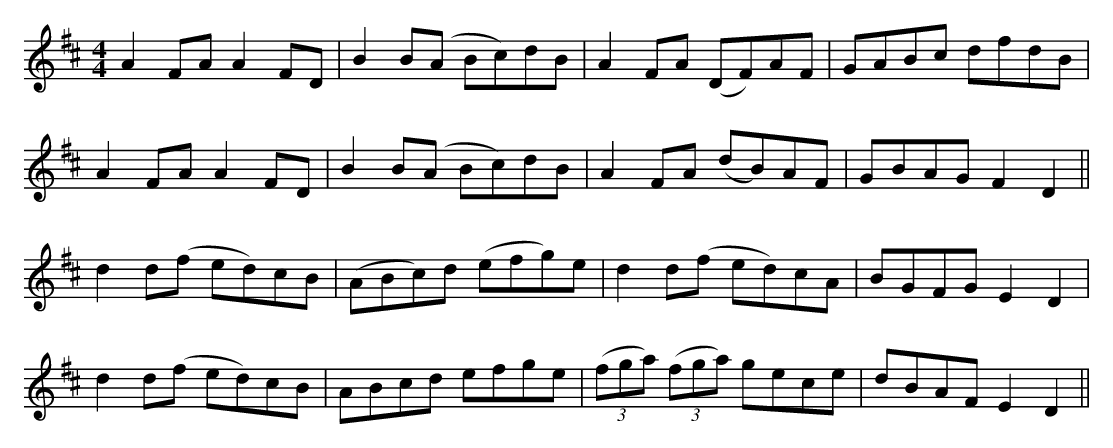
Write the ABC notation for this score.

X:1
M:4/4
K:D
A2FA A2FD|B2B(A Bc)dB|A2FA (DF)AF|GABc dfdB|
A2FA A2FD|B2B(A Bc)dB|A2FA (dB)AF|GBAG F2D2||
d2d(f ed)cB|(ABc)d (efg)e|d2d(f ed)cA|BGFG E2D2|
d2d(f ed)cB|ABcd efge|((3fga) ((3fga) gece|dBAF E2D2||
